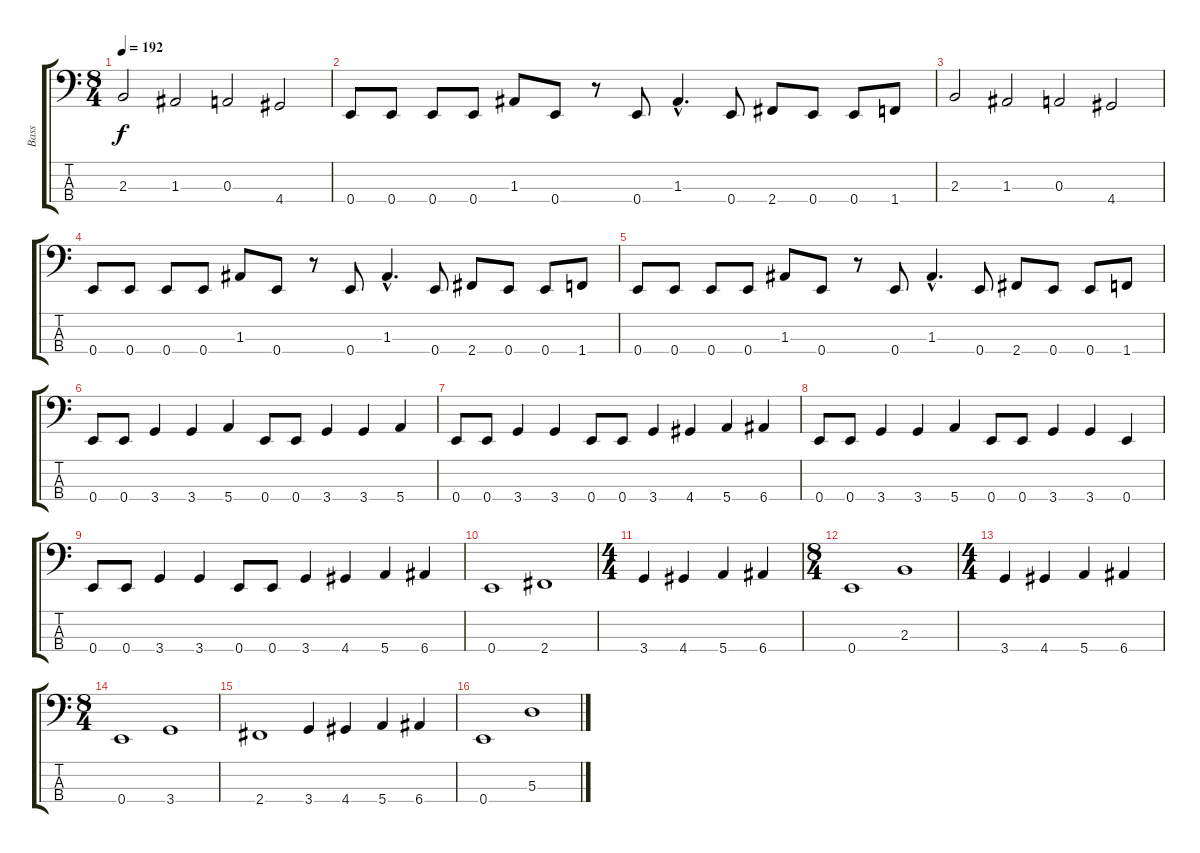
\track ("Bass" "Bass") {instrument electricbasspick}
\staff {score tabs}
\tuning (G2 D2 A1 E1) {hide}
\ts (8 4)
\tempo 192
\clef f4
\ks c
2.3.2{dy f} 1.3.2 0.3.2 4.4.2 |
0.4.8 0.4.8 0.4.8 0.4.8 1.3.8 0.4.8 r.8 0.4.8 1.3{hac}.4{d} 0.4.8 2.4.8 0.4.8 0.4.8 1.4.8 |
2.3.2 1.3.2 0.3.2 4.4.2 |
0.4.8 0.4.8 0.4.8 0.4.8 1.3.8 0.4.8 r.8 0.4.8 1.3{hac}.4{d} 0.4.8 2.4.8 0.4.8 0.4.8 1.4.8 |
0.4.8 0.4.8 0.4.8 0.4.8 1.3.8 0.4.8 r.8 0.4.8 1.3{hac}.4{d} 0.4.8 2.4.8 0.4.8 0.4.8 1.4.8 |
0.4.8 0.4.8 3.4.4 3.4.4 5.4.4 0.4.8 0.4.8 3.4.4 3.4.4 5.4.4 |
0.4.8 0.4.8 3.4.4 3.4.4 0.4.8 0.4.8 3.4.4 4.4.4 5.4.4 6.4.4 |
0.4.8 0.4.8 3.4.4 3.4.4 5.4.4 0.4.8 0.4.8 3.4.4 3.4.4 0.4.4 |
0.4.8 0.4.8 3.4.4 3.4.4 0.4.8 0.4.8 3.4.4 4.4.4 5.4.4 6.4.4 |
0.4.1 2.4.1 |
\ts (4 4)
3.4.4 4.4.4 5.4.4 6.4.4 |
\ts (8 4)
0.4.1 2.3.1 |
\ts (4 4)
3.4.4 4.4.4 5.4.4 6.4.4 |
\ts (8 4)
0.4.1 3.4.1 |
2.4.1 3.4.4 4.4.4 5.4.4 6.4.4 |
0.4.1 5.3.1
